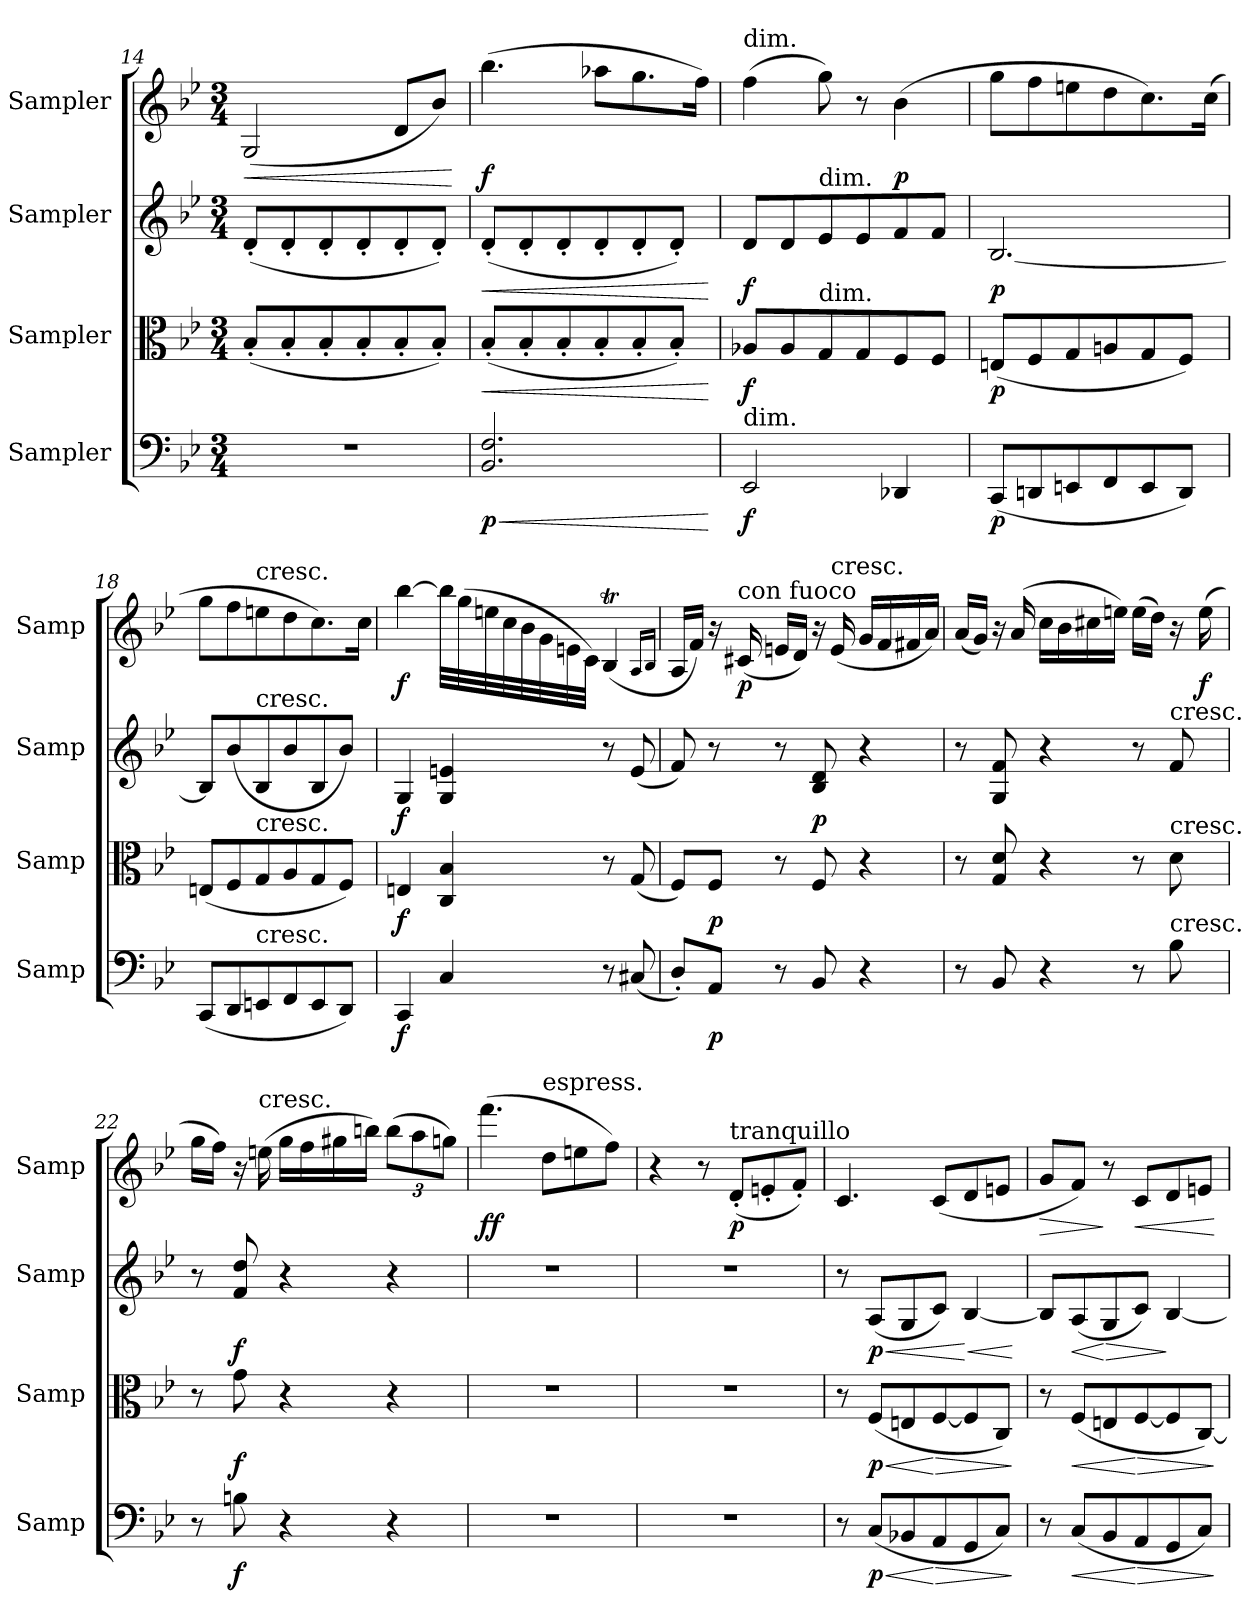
**kern	**dynam	**kern	**dynam	**kern	**dynam	**kern	**dynam
*part4	*part4	*part3	*part3	*part2	*part2	*part1	*part1
*staff4	*staff4	*staff3	*staff3	*staff2	*staff2	*staff1	*staff1
*I"Sampler	*	*I"Sampler	*	*I"Sampler	*	*I"Sampler	*
*I'Samp	*	*I'Samp	*	*I'Samp	*	*I'Samp	*
*clefF4	*	*clefC3	*	*clefG2	*	*clefG2	*
*k[b-e-]	*	*k[b-e-]	*	*k[b-e-]	*	*k[b-e-]	*
*M3/4	*	*M3/4	*	*M3/4	*	*M3/4	*
=14	=14	=14	=14	=14	=14	=14	=14
!	!	!	!	!	!	!	!LO:HP:b
2.r	.	(8B-'/L	.	(8d'/L	.	(2G/	<
.	.	8B-'/	.	8d'/	.	.	.
.	.	8B-'/	.	8d'/	.	.	.
.	.	8B-'/	.	8d'/	.	.	.
.	.	8B-'/	.	8d'/	.	8d/L	.
.	.	8B-'/J)	.	8d'/J)	.	8b-/J)	.
.	.	.	.	.	.	.	[
=15	=15	=15	=15	=15	=15	=15	=15
!	!LO:HP:b	!	!LO:HP:b	!	!LO:HP:b	!	!
!	!LO:DY:n=1:b	!	!	!	!	!	!LO:DY:b
2.BB-/ 2.F/	< p	(8B-'/L	<	(8d'/L	<	(4.bb-\	f
.	.	8B-'/	.	8d'/	.	.	.
.	.	8B-'/	.	8d'/	.	.	.
.	.	8B-'/	.	8d'/	.	8aa-X\L	.
.	.	8B-'/	.	8d'/	.	8.gg\	.
.	.	8B-'/J)	.	8d'/J)	.	.	.
.	.	.	.	.	.	16ff\Jk)	.
.	[	.	[	.	[	.	.
=16	=16	=16	=16	=16	=16	=16	=16
!	!	!	!	!	!	!LO:TX:a:t=dim.	!
!LO:TX:a:t=dim.	!	!	!	!	!	!	!
!	!LO:DY:b	!	!LO:DY:b	!	!LO:DY:b	!	!
2EE-/	f	8A-X/L	f	8d/L	f	(4ff\	.
.	.	8A-/	.	8d/	.	.	.
!	!	!	!	!LO:TX:a:t=dim.	!	!	!
!	!	!LO:TX:a:t=dim.	!	!	!	!	!
.	.	8G/	.	8e-/	.	8gg\)	.
.	.	8G/	.	8e-/	.	8r	.
!	!	!	!	!	!	!	!LO:DY:b
4DD-X/	.	8F/	.	8f/	.	(4b-\	p
.	.	8F/J	.	8f/J	.	.	.
=17	=17	=17	=17	=17	=17	=17	=17
!	!LO:DY:b	!	!LO:DY:b	!	!LO:DY:b	!	!
(8CC/L	p	(8En/L	p	[2.B-/	p	8gg\L	.
8DDn/	.	8F/	.	.	.	8ff\	.
8EEn/	.	8G/	.	.	.	8een\	.
8FF/	.	8An/	.	.	.	8dd\	.
8EE/	.	8G/	.	.	.	8.cc\)	.
8DD/J)	.	8F/J)	.	.	.	.	.
.	.	.	.	.	.	(16cc\Jk	.
=18	=18	=18	=18	=18	=18	=18	=18
(8CC/L	.	(8En/L	.	8B-/L]	.	8gg\L	.
8DD/	.	8F/	.	(8b-/	.	8ff\	.
!	!	!	!	!	!	!LO:TX:a:t=cresc.	!
!	!	!	!	!LO:TX:a:t=cresc.	!	!	!
!	!	!LO:TX:a:t=cresc.	!	!	!	!	!
!LO:TX:a:t=cresc.	!	!	!	!	!	!	!
8EEn/	.	8G/	.	8B-/	.	8een\	.
8FF/	.	8A/	.	8b-/	.	8dd\	.
8EE/	.	8G/	.	8B-/	.	8.cc\)	.
8DD/J)	.	8F/J)	.	8b-/J)	.	.	.
.	.	.	.	.	.	16cc\Jk	.
=19	=19	=19	=19	=19	=19	=19	=19
!	!LO:DY:b	!	!LO:DY:b	!	!LO:DY:b	!	!LO:DY:b
4CC/	f	4En/	f	4G/	f	[4bb-\	f
4C/	.	4C/ 4B-/	.	4G/ 4en/	.	32bb-\LLL]	.
.	.	.	.	.	.	(32gg\	.
.	.	.	.	.	.	32een\	.
.	.	.	.	.	.	32cc\	.
.	.	.	.	.	.	32b-\	.
.	.	.	.	.	.	32g\	.
.	.	.	.	.	.	32en\	.
.	.	.	.	.	.	32c\JJJ)	.
8r	.	8r	.	8r	.	(4B-T/	.
(8C#X/	.	(8G/	.	(8e/	.	.	.
.	.	.	.	.	.	16qA/LL	.
.	.	.	.	.	.	16qB-/JJ	.
=20	=20	=20	=20	=20	=20	=20	=20
8D'/L)	.	8F/L)	.	8f/)	.	16A/LL	.
.	.	.	.	.	.	16f/JJ)	.
!	!LO:DY:b	!	!LO:DY:b	!	!	!	!
8AA/J	p	8F/J	p	8r	.	16r	.
!	!	!	!	!	!	!LO:TX:a:t=con fuoco	!
!	!	!	!	!	!	!	!LO:DY:b
.	.	.	.	.	.	(16c#X/	p
8r	.	8r	.	8r	.	16en/LL	.
.	.	.	.	.	.	16d/JJ)	.
!	!	!	!	!	!LO:DY:b	!	!
8BB-/	.	8F/	.	8B-/ 8d/	p	16r	.
!	!	!	!	!	!	!LO:TX:a:t=cresc.	!
.	.	.	.	.	.	(16e/	.
4r	.	4r	.	4r	.	16g/LL	.
.	.	.	.	.	.	16f/	.
.	.	.	.	.	.	16f#X/	.
.	.	.	.	.	.	16a/JJ)	.
!!LO:LB:g=z
=21	=21	=21	=21	=21	=21	=21	=21
8r	.	8r	.	8r	.	(16a/LL	.
.	.	.	.	.	.	16g/JJ)	.
8BB-/	.	8G/ 8d/	.	8G/ 8f/	.	16r	.
.	.	.	.	.	.	(16a/	.
4r	.	4r	.	4r	.	16cc\LL	.
.	.	.	.	.	.	16b-\	.
.	.	.	.	.	.	16cc#X\	.
.	.	.	.	.	.	16een\JJ)	.
8r	.	8r	.	8r	.	(16ee\LL	.
.	.	.	.	.	.	16dd\JJ)	.
!	!	!	!	!LO:TX:a:t=cresc.	!	!	!
!	!	!LO:TX:a:t=cresc.	!	!	!	!	!
!LO:TX:a:t=cresc.	!	!	!	!	!	!	!
8B-\	.	8d\	.	8f/	.	16r	.
!	!	!	!	!	!	!	!LO:DY:b
.	.	.	.	.	.	(16ee\	f
=22	=22	=22	=22	=22	=22	=22	=22
8r	.	8r	.	8r	.	16gg\LL	.
.	.	.	.	.	.	16ff\JJ)	.
!	!LO:DY:b	!	!LO:DY:b	!	!LO:DY:b	!	!
8Bn\	f	8g\	f	8f/ 8dd/	f	16r	.
!	!	!	!	!	!	!LO:TX:a:t=cresc.	!
.	.	.	.	.	.	(16een\	.
4r	.	4r	.	4r	.	16gg\LL	.
.	.	.	.	.	.	16ff\	.
.	.	.	.	.	.	16gg#X\	.
.	.	.	.	.	.	16bbn\JJ)	.
*	*	*	*	*	*	*Xbrackettup	*
4r	.	4r	.	4r	.	(12bb\L	.
.	.	.	.	.	.	12aa\	.
.	.	.	.	.	.	12ggn\J)	.
=23	=23	=23	=23	=23	=23	=23	=23
!	!	!	!	!	!	!	!LO:DY:b
2.r	.	2.r	.	2.r	.	(4.fff\	ff
!	!	!	!	!	!	!LO:TX:a:t=espress.	!
.	.	.	.	.	.	8dd\L	.
.	.	.	.	.	.	8een\	.
.	.	.	.	.	.	8ff\J)	.
=24	=24	=24	=24	=24	=24	=24	=24
2.r	.	2.r	.	2.r	.	4r	.
.	.	.	.	.	.	8r	.
!	!	!	!	!	!	!LO:TX:a:t=tranquillo	!
!	!	!	!	!	!	!	!LO:DY:b
.	.	.	.	.	.	(8d'/L	p
.	.	.	.	.	.	8en'/	.
.	.	.	.	.	.	8f'/J)	.
=25	=25	=25	=25	=25	=25	=25	=25
8r	.	8r	.	8r	.	4.c/	.
!	!LO:HP:b	!	!LO:HP:b	!	!LO:HP:b	!	!
!	!LO:DY:n=1:b	!	!LO:DY:n=1:b	!	!LO:DY:n=1:b	!	!
(8C/L	< p	(8F/L	< p	(8A/L	< p	.	.
8BB-X/	.	8En/	.	8G/	.	.	.
!	!LO:HP:n=1:b	!	!LO:HP:n=1:b	!	!	!	!
8AA/	[ >	[8F/	[ >	8c/J)	.	(8c/L	.
!	!	!	!	!	!LO:HP:n=1:b	!	!
!	!	!	!	!	!LO:HP:n=1:b	!	!
8GG/	.	8F/]	.	[4B-/	[ < >	8d/	.
8C/J)	.	8C/J)	.	.	.	8en/J	.
.	]	.	]	.	[	.	.
=26	=26	=26	=26	=26	=26	=26	=26
!	!	!	!	!	!	!	!LO:HP:b
8r	.	8r	.	8B-/L]	.	8g/L	>
!	!LO:HP:b	!	!LO:HP:b	!	!LO:HP:n=1:b	!	!
(8C/L	<	(8F/L	<	(8A/	] <	8f/J)	.
!	!	!	!	!	!LO:HP:n=1:b	!	!
8BB-/	.	8En/	.	8G/	[ >	8r	]
!	!LO:HP:n=1:b	!	!LO:HP:n=1:b	!	!	!	!LO:HP:b
8AA/	[ >	[8F/	[ >	8c/J)	.	8c/L	<
8GG/	.	8F/]	.	[4B-/	]	8d/	.
8C/J)	.	[8C/J)	.	.	.	8en/J	.
.	]	.	]	.	.	.	[
=	=	=	=	=	=	=	=
*-	*-	*-	*-	*-	*-	*-	*-
